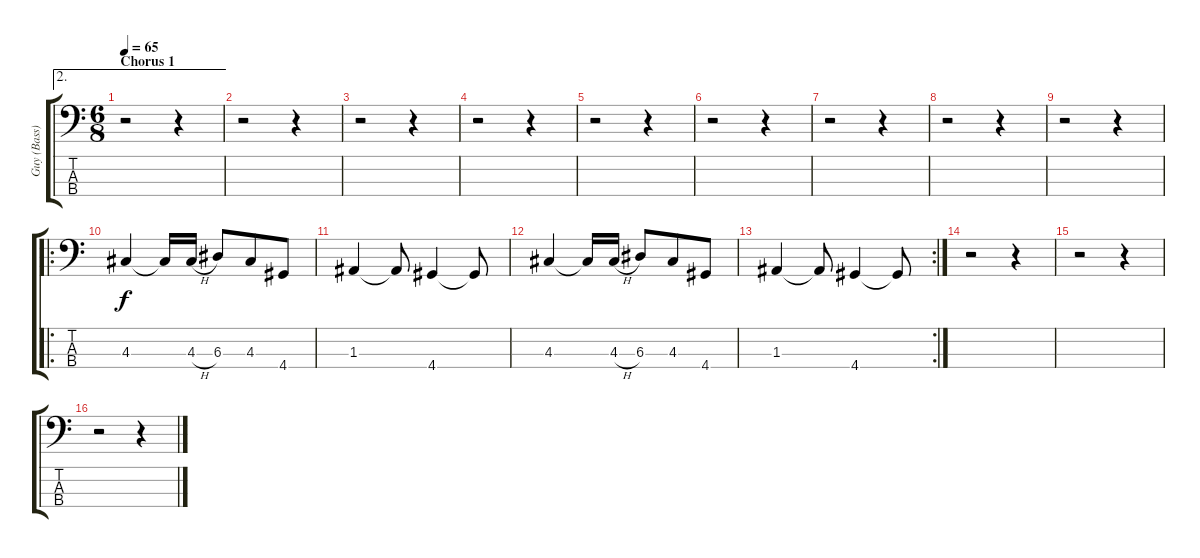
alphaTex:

\track ("Guy (Bass)" "Guy (Bass)") {instrument acousticbass}
\staff {score tabs}
\tuning (G2 D2 A1 E1) {hide}
\ae 2
\ts (6 8)
\section ("" "Chorus 1 ")
\tempo 65
\clef f4
\ks c
r.2{dy f} r.4 |
r.2 r.4 |
r.2 r.4 |
r.2 r.4 |
r.2 r.4 |
r.2 r.4 |
r.2 r.4 |
r.2 r.4 |
r.2 r.4 |
\ro
4.3.4 4.3{t}.16 4.3{h}.16 6.3.8 4.3.8 4.4.8 |
1.3.4 1.3{t}.8 4.4.4 4.4{t}.8 |
4.3.4 4.3{t}.16 4.3{h}.16 6.3.8 4.3.8 4.4.8 |
\rc 2
1.3.4 1.3{t}.8 4.4.4 4.4{t}.8 |
r.2 r.4 |
r.2 r.4 |
r.2 r.4
